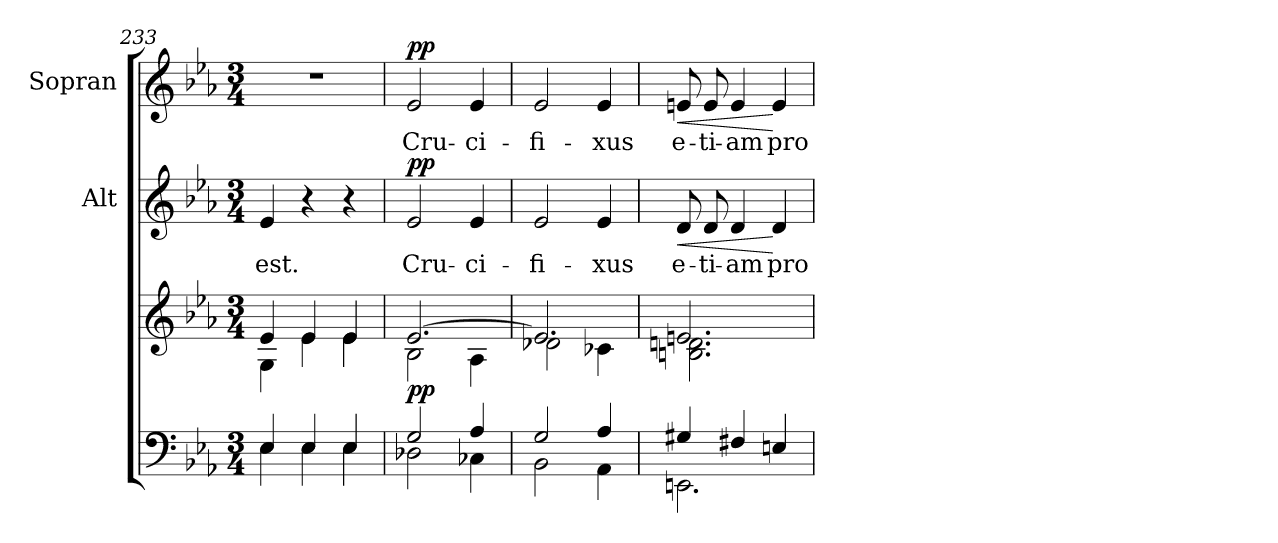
**kern	**kern	**dynam	**kern	**text	**dynam	**kern	**text	**dynam
*part3	*part3	*part3	*part2	*part2	*part2	*part1	*part1	*part1
*staff4	*staff3	*staff3/4	*staff2	*staff2	*staff2	*staff1	*staff1	*staff1
*	*	*	*I"Alt	*	*	*I"Sopran	*	*
*	*	*	*I'A.	*	*	*I'S.	*	*
!!LO:PB:g=z
*clefF4	*clefG2	*	*clefG2	*	*	*clefG2	*	*
*k[b-e-a-]	*k[b-e-a-]	*	*k[b-e-a-]	*	*	*k[b-e-a-]	*	*
*E-:	*E-:	*	*E-:	*	*	*E-:	*	*
*M3/4	*M3/4	*	*M3/4	*	*	*M3/4	*	*
=233	=233	=233	=233	=233	=233	=233	=233	=233
*^	*^	*	*	*	*	*	*	*
!	!	!	!	!	!	!LO:LY:b	!	!	!	!
4E-/	4E-\	4e-/	4G\	.	4e-/	est.	.	2.r	.	.
4E-/	4E-\	4e-/	4e-\	.	4r	.	.	.	.	.
4E-/	4E-\	4e-/	4e-\	.	4r	.	.	.	.	.
=234	=234	=234	=234	=234	=234	=234	=234	=234	=234	=234
!	!	!	!	!LO:DY:b	!	!LO:LY:b	!LO:DY:a	!	!LO:LY:b	!LO:DY:a
2G/	2D-X\	[>2.e-/	2B-\	pp	2e-/	Cru-	pp	2e-/	Cru-	pp
!	!	!	!	!	!	!LO:LY:b	!	!	!LO:LY:b	!
4A-/	4C-X\	.	4A-\	.	4e-/	-ci-	.	4e-/	-ci-	.
=235	=235	=235	=235	=235	=235	=235	=235	=235	=235	=235
!	!	!	!	!	!	!LO:LY:b	!	!	!LO:LY:b	!
2G/	2BB-\	2.e-/]	2d-X\	.	2e-/	-fi-	.	2e-/	-fi-	.
!	!	!	!	!	!	!LO:LY:b	!	!	!LO:LY:b	!
4A-/	4AA-\	.	4c-X\	.	4e-/	-xus	.	4e-/	-xus	.
=236	=236	=236	=236	=236	=236	=236	=236	=236	=236	=236
!	!	!	!	!	!	!LO:LY:b	!LO:HP:b	!	!LO:LY:b	!LO:HP:b
4G#X/	2.EEn\	2.en/	2.Bn\ 2.dn\	.	8d/	e-	<	8en/	e-	<
!	!	!	!	!	!	!LO:LY:b	!	!	!LO:LY:b	!
.	.	.	.	.	8d/	-ti-	.	8e/	-ti-	.
!	!	!	!	!	!	!LO:LY:b	!	!	!LO:LY:b	!
4F#X/	.	.	.	.	4d/	-am	.	4e/	-am	.
!	!	!	!	!	!	!LO:LY:b	!	!	!LO:LY:b	!
4En/	.	.	.	.	4d/	pro	[	4e/	pro	[
*v	*v	*	*	*	*	*	*	*	*	*
*	*v	*v	*	*	*	*	*	*	*
=	=	=	=	=	=	=	=	=
*-	*-	*-	*-	*-	*-	*-	*-	*-
